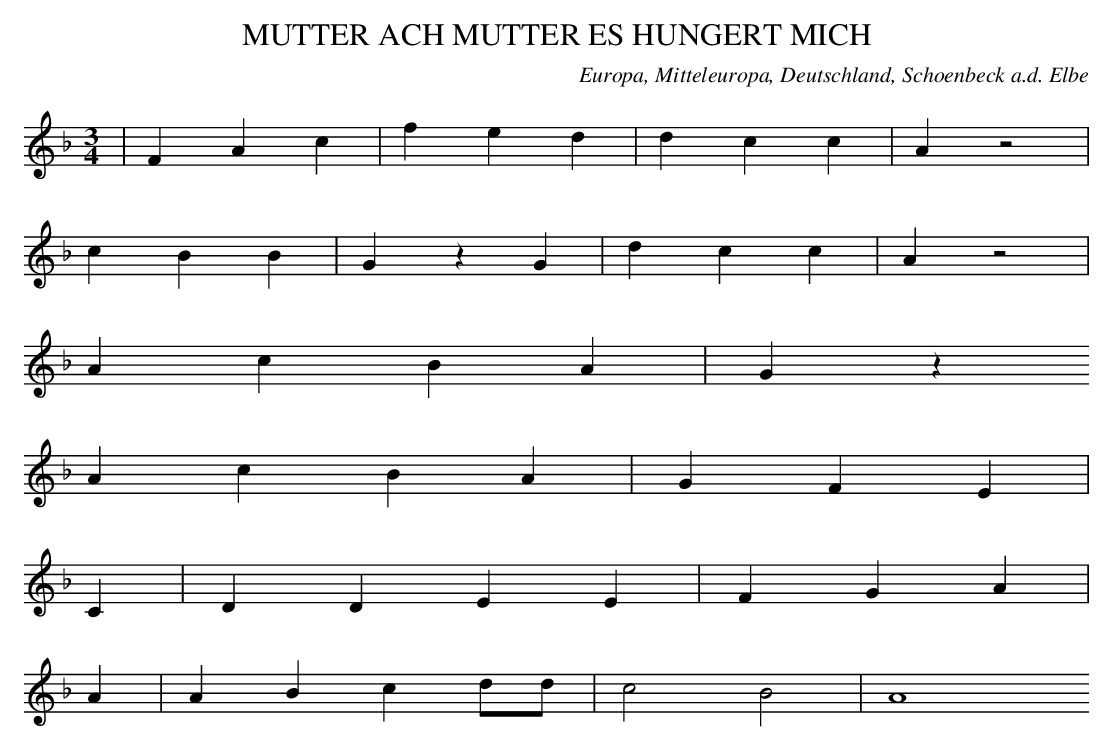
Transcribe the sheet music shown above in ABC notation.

X:1
T: MUTTER ACH MUTTER ES HUNGERT MICH
O: Europa, Mitteleuropa, Deutschland, Schoenbeck a.d. Elbe
M: 3/4
L: 1/8
K: F
 | F2A2c2 | f2e2d2 | d2c2c2 | A2z4 |
c2B2B2 | G2z2G2 | d2c2c2 | A2z4 |
A2c2B2A2 | G2z2
A2c2B2A2 | G2F2E2 |
C2 | D2D2E2E2 | F2G2A2 |
A2 | A2B2c2dd | c4B4 | A8
